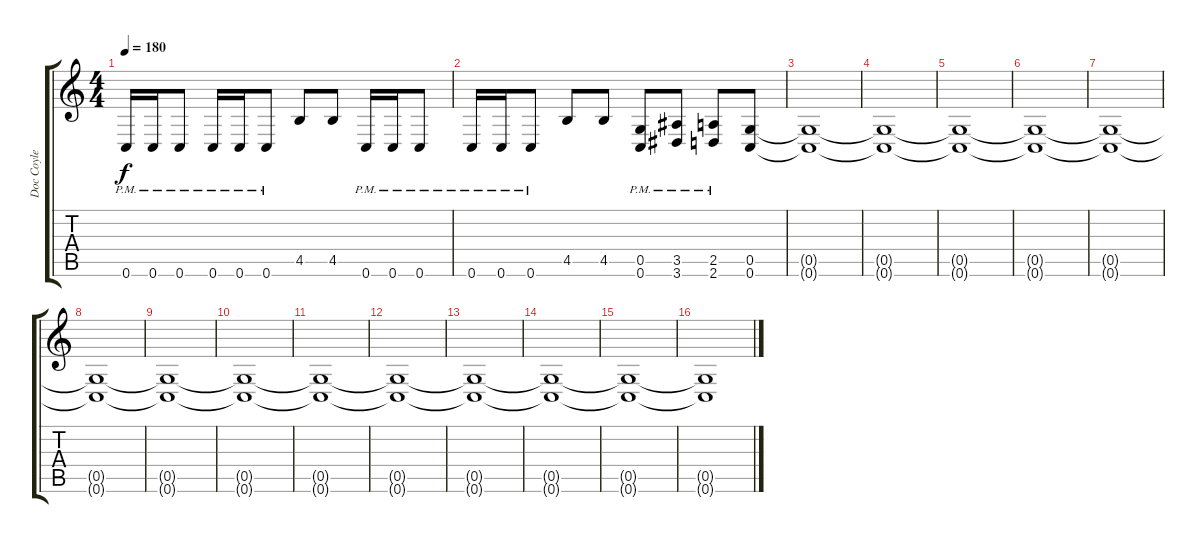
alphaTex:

\track ("Doc Coyle" "Doc Coyle") {instrument overdrivenguitar}
\staff {score tabs}
\tuning (D4 A3 F3 C3 G2 C2) {hide}
\ts (4 4)
\tempo 180
\clef g2
\ks c
0.6{pm}.16{dy f} 0.6{pm}.16 0.6{pm}.8 0.6{pm}.16 0.6{pm}.16 0.6{pm}.8 4.5.8 4.5.8 0.6{pm}.16 0.6{pm}.16 0.6{pm}.8 |
0.6{pm}.16 0.6{pm}.16 0.6{pm}.8 4.5.8 4.5.8 (0.5{pm} 0.6{pm}).8 (3.5{pm} 3.6{pm}).8 (2.5{pm} 2.6{pm}).8 (0.5 0.6).8 |
(0.5{t} 0.6{t}).1 |
(0.5{t} 0.6{t}).1 |
(0.5{t} 0.6{t}).1 |
(0.5{t} 0.6{t}).1 |
(0.5{t} 0.6{t}).1 |
(0.5{t} 0.6{t}).1 |
(0.5{t} 0.6{t}).1 |
(0.5{t} 0.6{t}).1 |
(0.5{t} 0.6{t}).1 |
(0.5{t} 0.6{t}).1{volume 0} |
(0.5{t} 0.6{t}).1 |
(0.5{t} 0.6{t}).1 |
(0.5{t} 0.6{t}).1 |
(0.5{t} 0.6{t}).1
